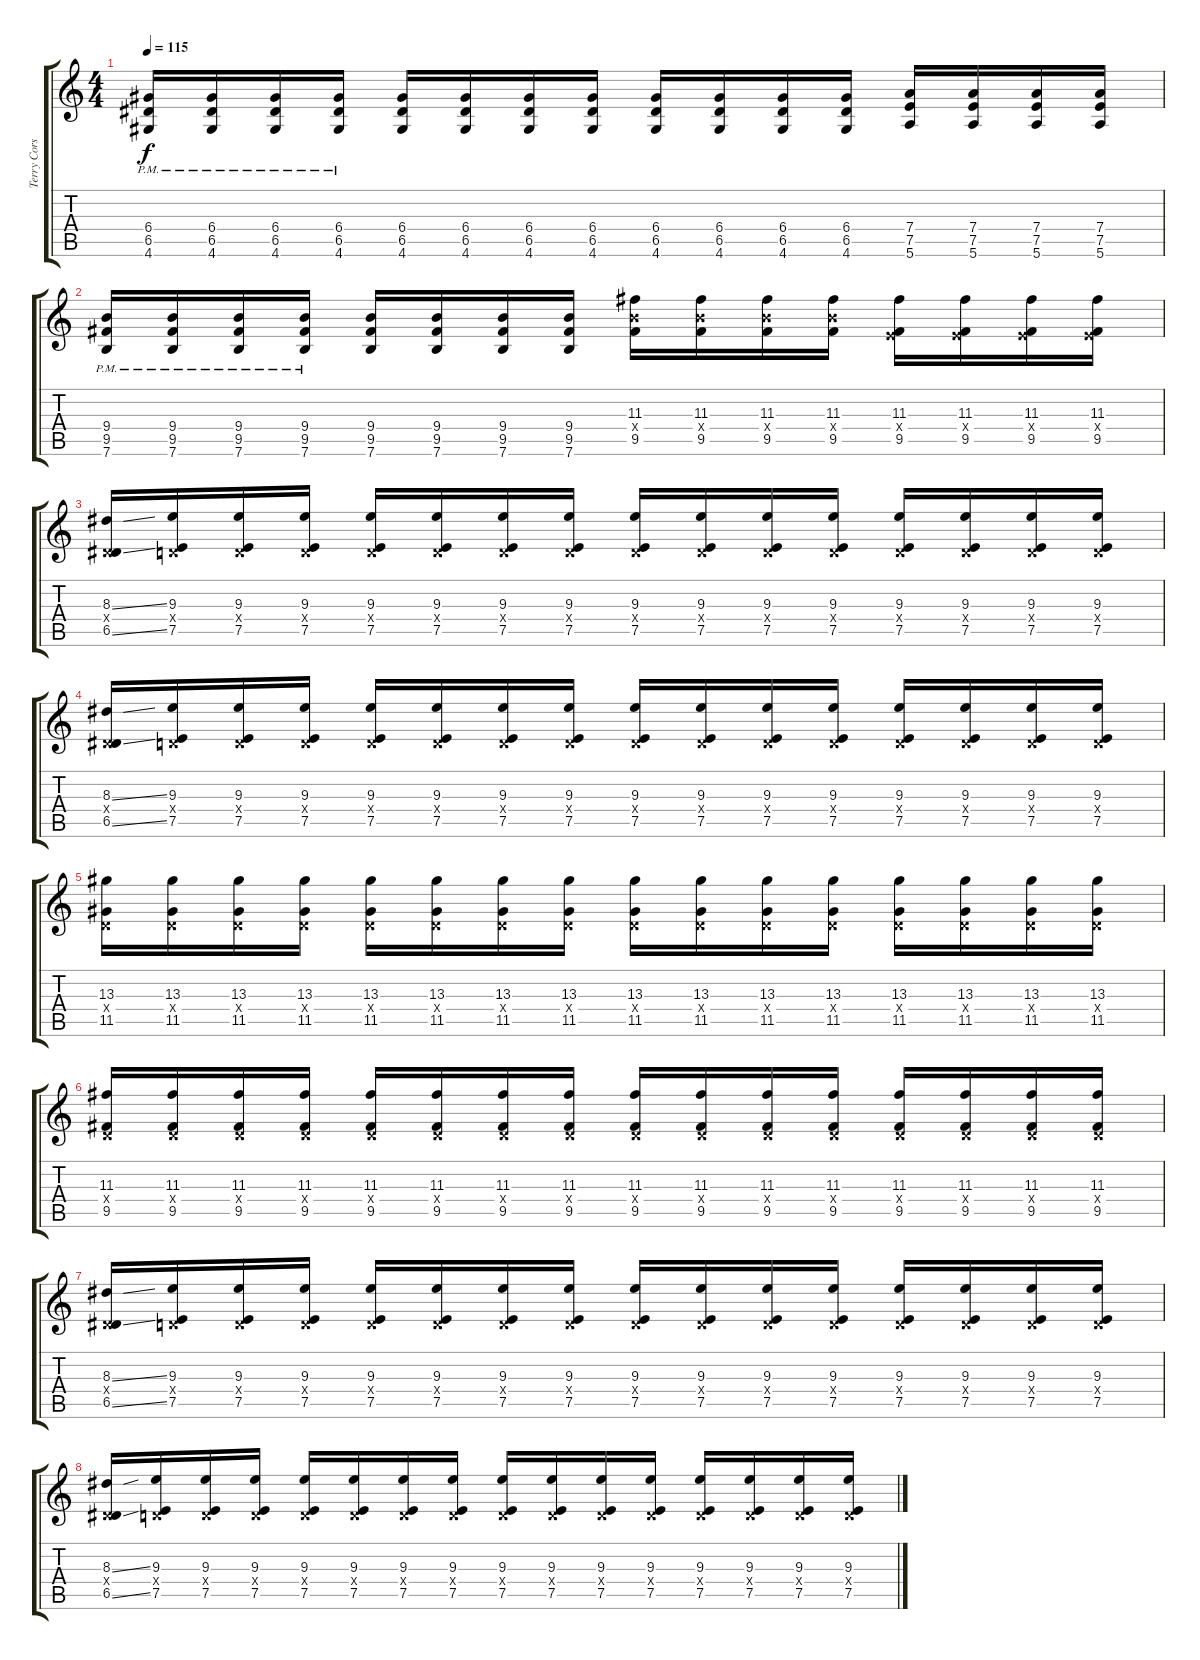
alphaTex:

\track ("Terry Corso" "Terry Cors") {instrument overdrivenguitar}
\staff {score tabs}
\tuning (E4 B3 G3 D3 A2 E2) {hide}
\ts (4 4)
\tempo 115
\clef g2
\ks c
(6.4{pm} 6.5{pm} 4.6{pm}).16{dy f} (6.4{pm} 6.5{pm} 4.6{pm}).16 (6.4{pm} 6.5{pm} 4.6{pm}).16 (6.4{pm} 6.5{pm} 4.6{pm}).16 (6.4 6.5 4.6).16 (6.4 6.5 4.6).16 (6.4 6.5 4.6).16 (6.4 6.5 4.6).16 (6.4 6.5 4.6).16 (6.4 6.5 4.6).16 (6.4 6.5 4.6).16 (6.4 6.5 4.6).16 (7.4 7.5 5.6).16 (7.4 7.5 5.6).16 (7.4 7.5 5.6).16 (7.4 7.5 5.6).16 |
(9.4{pm} 9.5{pm} 7.6{pm}).16 (9.4{pm} 9.5{pm} 7.6{pm}).16 (9.4{pm} 9.5{pm} 7.6{pm}).16 (9.4{pm} 9.5{pm} 7.6{pm}).16 (9.4 9.5 7.6).16{instrument distortionguitar} (9.4 9.5 7.6).16 (9.4 9.5 7.6).16 (9.4 9.5 7.6).16 (11.3 9.4{x} 9.5).16 (11.3 9.4{x} 9.5).16 (11.3 9.4{x} 9.5).16 (11.3 9.4{x} 9.5).16 (11.3 2.4{x} 9.5).16 (11.3 2.4{x} 9.5).16 (11.3 2.4{x} 9.5).16 (11.3 2.4{x} 9.5).16 |
(8.3{ss} 0.4{x} 6.5{ss}).16{instrument distortionguitar} (9.3 0.4{x} 7.5).16 (9.3 0.4{x} 7.5).16 (9.3 0.4{x} 7.5).16 (9.3 0.4{x} 7.5).16 (9.3 0.4{x} 7.5).16 (9.3 0.4{x} 7.5).16 (9.3 0.4{x} 7.5).16 (9.3 0.4{x} 7.5).16 (9.3 0.4{x} 7.5).16 (9.3 0.4{x} 7.5).16 (9.3 0.4{x} 7.5).16 (9.3 0.4{x} 7.5).16 (9.3 0.4{x} 7.5).16 (9.3 0.4{x} 7.5).16 (9.3 0.4{x} 7.5).16 |
(8.3{ss} 0.4{x} 6.5{ss}).16 (9.3 0.4{x} 7.5).16 (9.3 0.4{x} 7.5).16 (9.3 0.4{x} 7.5).16 (9.3 0.4{x} 7.5).16 (9.3 0.4{x} 7.5).16 (9.3 0.4{x} 7.5).16 (9.3 0.4{x} 7.5).16 (9.3 0.4{x} 7.5).16 (9.3 0.4{x} 7.5).16 (9.3 0.4{x} 7.5).16 (9.3 0.4{x} 7.5).16 (9.3 0.4{x} 7.5).16 (9.3 0.4{x} 7.5).16 (9.3 0.4{x} 7.5).16 (9.3 0.4{x} 7.5).16 |
(13.3 0.4{x} 11.5).16 (13.3 0.4{x} 11.5).16 (13.3 0.4{x} 11.5).16 (13.3 0.4{x} 11.5).16 (13.3 0.4{x} 11.5).16 (13.3 0.4{x} 11.5).16 (13.3 0.4{x} 11.5).16 (13.3 0.4{x} 11.5).16 (13.3 0.4{x} 11.5).16 (13.3 0.4{x} 11.5).16 (13.3 0.4{x} 11.5).16 (13.3 0.4{x} 11.5).16 (13.3 0.4{x} 11.5).16 (13.3 0.4{x} 11.5).16 (13.3 0.4{x} 11.5).16 (13.3 0.4{x} 11.5).16 |
(11.3 0.4{x} 9.5).16 (11.3 0.4{x} 9.5).16 (11.3 0.4{x} 9.5).16 (11.3 0.4{x} 9.5).16 (11.3 0.4{x} 9.5).16 (11.3 0.4{x} 9.5).16 (11.3 0.4{x} 9.5).16 (11.3 0.4{x} 9.5).16 (11.3 0.4{x} 9.5).16 (11.3 0.4{x} 9.5).16 (11.3 0.4{x} 9.5).16 (11.3 0.4{x} 9.5).16 (11.3 0.4{x} 9.5).16 (11.3 0.4{x} 9.5).16 (11.3 0.4{x} 9.5).16 (11.3 0.4{x} 9.5).16 |
(8.3{ss} 0.4{x} 6.5{ss}).16 (9.3 0.4{x} 7.5).16 (9.3 0.4{x} 7.5).16 (9.3 0.4{x} 7.5).16 (9.3 0.4{x} 7.5).16 (9.3 0.4{x} 7.5).16 (9.3 0.4{x} 7.5).16 (9.3 0.4{x} 7.5).16 (9.3 0.4{x} 7.5).16 (9.3 0.4{x} 7.5).16 (9.3 0.4{x} 7.5).16 (9.3 0.4{x} 7.5).16 (9.3 0.4{x} 7.5).16 (9.3 0.4{x} 7.5).16 (9.3 0.4{x} 7.5).16 (9.3 0.4{x} 7.5).16 |
(8.3{ss} 0.4{x} 6.5{ss}).16 (9.3 0.4{x} 7.5).16 (9.3 0.4{x} 7.5).16 (9.3 0.4{x} 7.5).16 (9.3 0.4{x} 7.5).16 (9.3 0.4{x} 7.5).16 (9.3 0.4{x} 7.5).16 (9.3 0.4{x} 7.5).16 (9.3 0.4{x} 7.5).16 (9.3 0.4{x} 7.5).16 (9.3 0.4{x} 7.5).16 (9.3 0.4{x} 7.5).16 (9.3 0.4{x} 7.5).16 (9.3 0.4{x} 7.5).16 (9.3 0.4{x} 7.5).16 (9.3 0.4{x} 7.5).16
